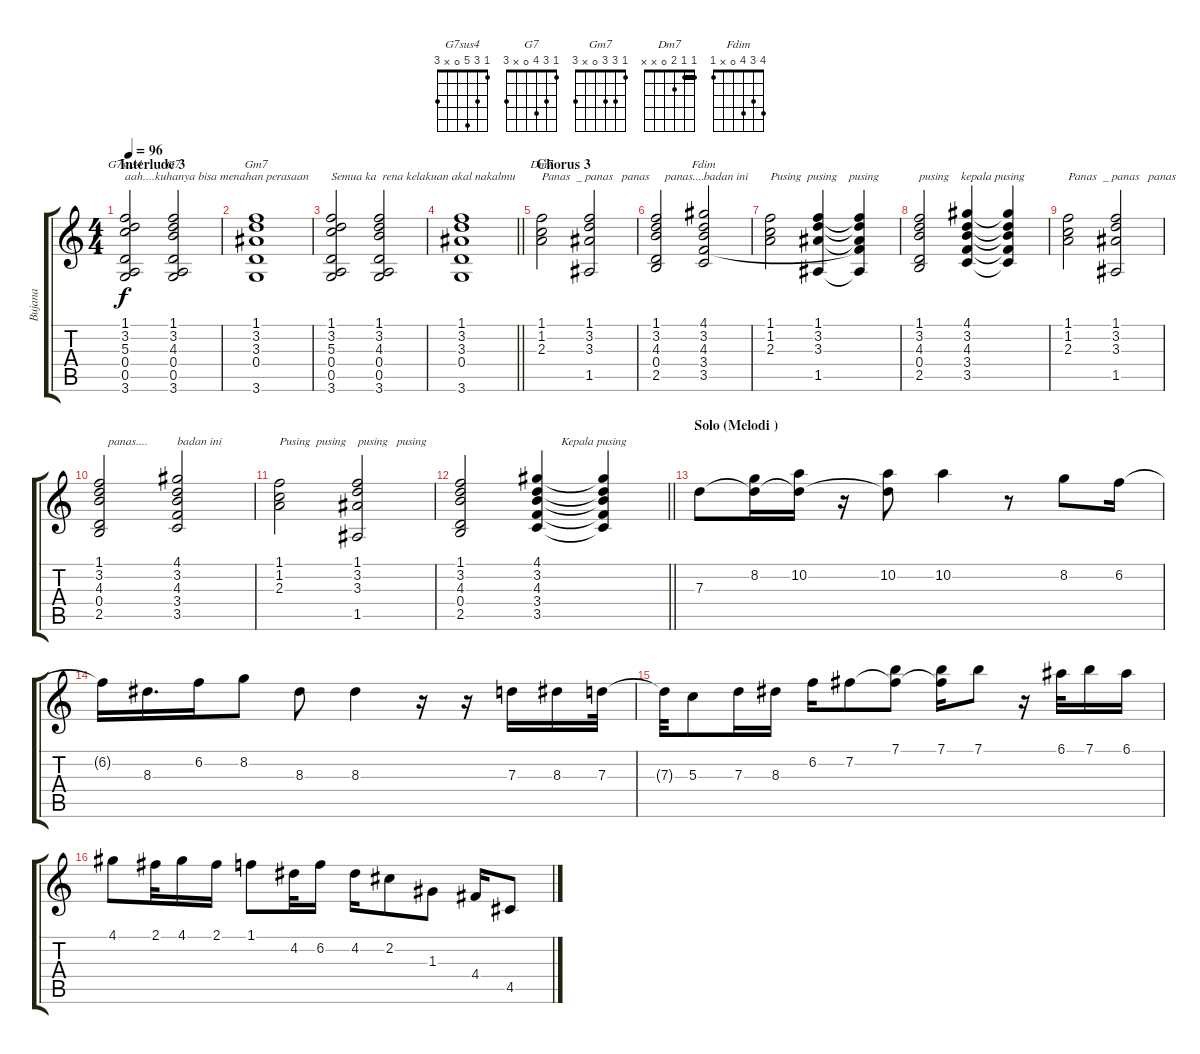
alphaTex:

\track ("Bujana" "Bujana") {instrument acousticguitarsteel}
\staff {score tabs}
\tuning (E4 B3 G3 D3 A2 E2) {hide}
\chord ("G7sus4" 1 3 5 0 x 3)
\chord ("G7" 1 3 4 0 x 3)
\chord ("Gm7" 1 3 3 0 x 3)
\chord ("Dm7" 1 1 2 0 x x) {barre 1}
\chord ("Fdim" 4 3 4 0 x 1)
\ts (4 4)
\section ("" "Interlude 3")
\tempo 96
\clef g2
\ks c
(1.1 3.2 5.3 0.4 0.5 3.6).2{ch "G7sus4" txt "aah....kuhanya bisa menahan perasaan" dy f} (1.1 3.2 4.3 0.4 0.5 3.6).2{ch "G7"} |
(1.1 3.2 3.3 0.4 3.6).1{ch "Gm7"} |
(1.1 3.2 5.3 0.4 0.5 3.6).2{txt "Semua ka  rena kelakuan akal nakalmu"} (1.1 3.2 4.3 0.4 0.5 3.6).2 |
\barLineRight lightlight
(1.1 3.2 3.3 0.4 3.6).1 |
\section ("" "Chorus 3")
(1.1 1.2 2.3).2{ch "Dm7" txt "Panas  _ panas   panas       "} (1.1 3.2 3.3 1.5).2 |
(1.1 3.2 4.3 0.4 2.5).2{txt "   panas...."} (4.1 3.2 4.3 3.4 3.5).2{ch "Fdim" txt "badan ini"} |
(1.1 1.2 2.3).2{txt "Pusing  pusing    pusing    "} (1.1 3.2 3.3 1.5).4 (1.1{t} 3.2{t} 3.3{t} 3.4{t} 1.5{t}).4 |
(1.1 3.2 4.3 0.4 2.5).2{txt "pusing    kepala pusing"} (4.1 3.2 4.3 3.4 3.5).4 (4.1{t} 3.2{t} 4.3{t} 3.4{t} 3.5{t}).4 |
(1.1 1.2 2.3).2{txt "Panas  _ panas   panas       "} (1.1 3.2 3.3 1.5).2 |
(1.1 3.2 4.3 0.4 2.5).2{txt "   panas...."} (4.1 3.2 4.3 3.4 3.5).2{txt "badan ini"} |
(1.1 1.2 2.3).2{txt "Pusing  pusing    pusing   pusing "} (1.1 3.2 3.3 1.5).2 |
\barLineRight lightlight
(1.1 3.2 4.3 0.4 2.5).2 (4.1 3.2 4.3 3.4 3.5).4{txt "        Kepala pusing"} (4.1{t} 3.2{t} 4.3{t} 3.4{t} 3.5{t}).4 |
\section ("" "Solo (Melodi )")
7.3.8 (8.2 7.3{t}).16 (10.2 7.3{t}).16 r.16 (10.2 7.3{t}).8 10.2.4 r.8 8.2.8 6.2.16 |
6.2{t}.16 8.3.16{d} 6.2.16 8.2.8 8.3.8 8.3.4 r.16 r.16 7.3.16 8.3.16 7.3.32 |
7.3{t}.32 5.3.8 7.3.16 8.3.16 6.2.16 7.2.8 (7.1 7.2{t}).8 (7.1 7.2{t}).16 7.1.8 r.16 6.1.32 7.1.16 6.1.16 |
4.1.8 2.1.32 4.1.16 2.1.16 1.1.8 4.2.32 6.2.16 4.2.16 2.2.8 1.3.8 4.4.16 4.5.8
